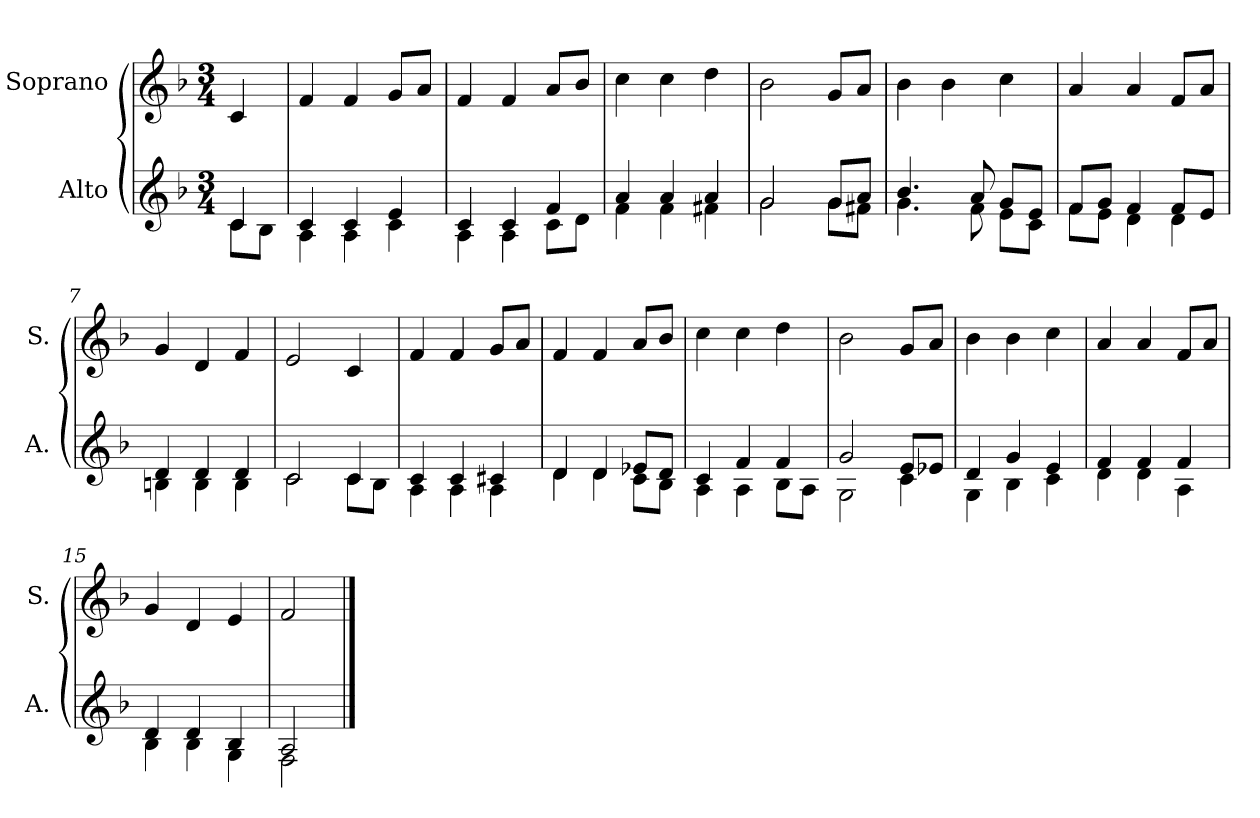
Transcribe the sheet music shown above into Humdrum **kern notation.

**kern	**kern
*part2	*part1
*staff2	*staff1
*I"Alto	*I"Soprano
*I'A.	*I'S.
*clefG2	*clefG2
*k[b-]	*k[b-]
*M3/4	*M3/4
*MM90	*MM90
=	=
*^	*
4c/	8c\L	4c/
.	8B-\J	.
=1	=1	=1
4c/	4A\	4f/
4c/	4A\	4f/
4e/	4c\	8g/L
.	.	8a/J
=2	=2	=2
4c/	4A\	4f/
4c/	4A\	4f/
4f/	8c\L	8a/L
.	8d\J	8b-/J
=3	=3	=3
4a/	4f\	4cc\
4a/	4f\	4cc\
4a/	4f#X\	4dd\
=4	=4	=4
2g/	2g\	2b-\
8g/L	8g\L	8g/L
8a/J	8f#X\J	8a/J
=5	=5	=5
4.b-/	4.g\	4b-\
.	.	4b-\
8a/	8f\	.
8g/L	8e\L	4cc\
8e/J	8c\J	.
=6	=6	=6
8f/L	8f\L	4a/
8g/J	8e\J	.
4f/	4d\	4a/
8f/L	4d\	8f/L
8e/J	.	8a/J
=7	=7	=7
4d/	4Bn\	4g/
4d/	4B\	4d/
4d/	4B\	4f/
!!LO:LB:g=z
=8	=8	=8
2c/	2c\	2e/
4c/	8c\L	4c/
.	8B-\J	.
=9	=9	=9
4c/	4A\	4f/
4c/	4A\	4f/
4c#X/	4A\	8g/L
.	.	8a/J
=10	=10	=10
4d/	4d\	4f/
4d/	4d\	4f/
8e-X/L	8c\L	8a/L
8d/J	8B-\J	8b-/J
=11	=11	=11
4c/	4A\	4cc\
4f/	4A\	4cc\
4f/	8B-\L	4dd\
.	8A\J	.
=12	=12	=12
2g/	2G\	2b-\
8e/L	4c\	8g/L
8e-X/J	.	8a/J
=13	=13	=13
4d/	4G\	4b-\
4g/	4B-\	4b-\
4e/	4c\	4cc\
=14	=14	=14
4f/	4d\	4a/
4f/	4d\	4a/
4f/	4A\	8f/L
.	.	8a/J
=15	=15	=15
4d/	4B-\	4g/
4d/	4B-\	4d/
4B-/	4G\	4e/
=16	=16	=16
2A/	2F\	2f/
*v	*v	*
==	==
*-	*-
